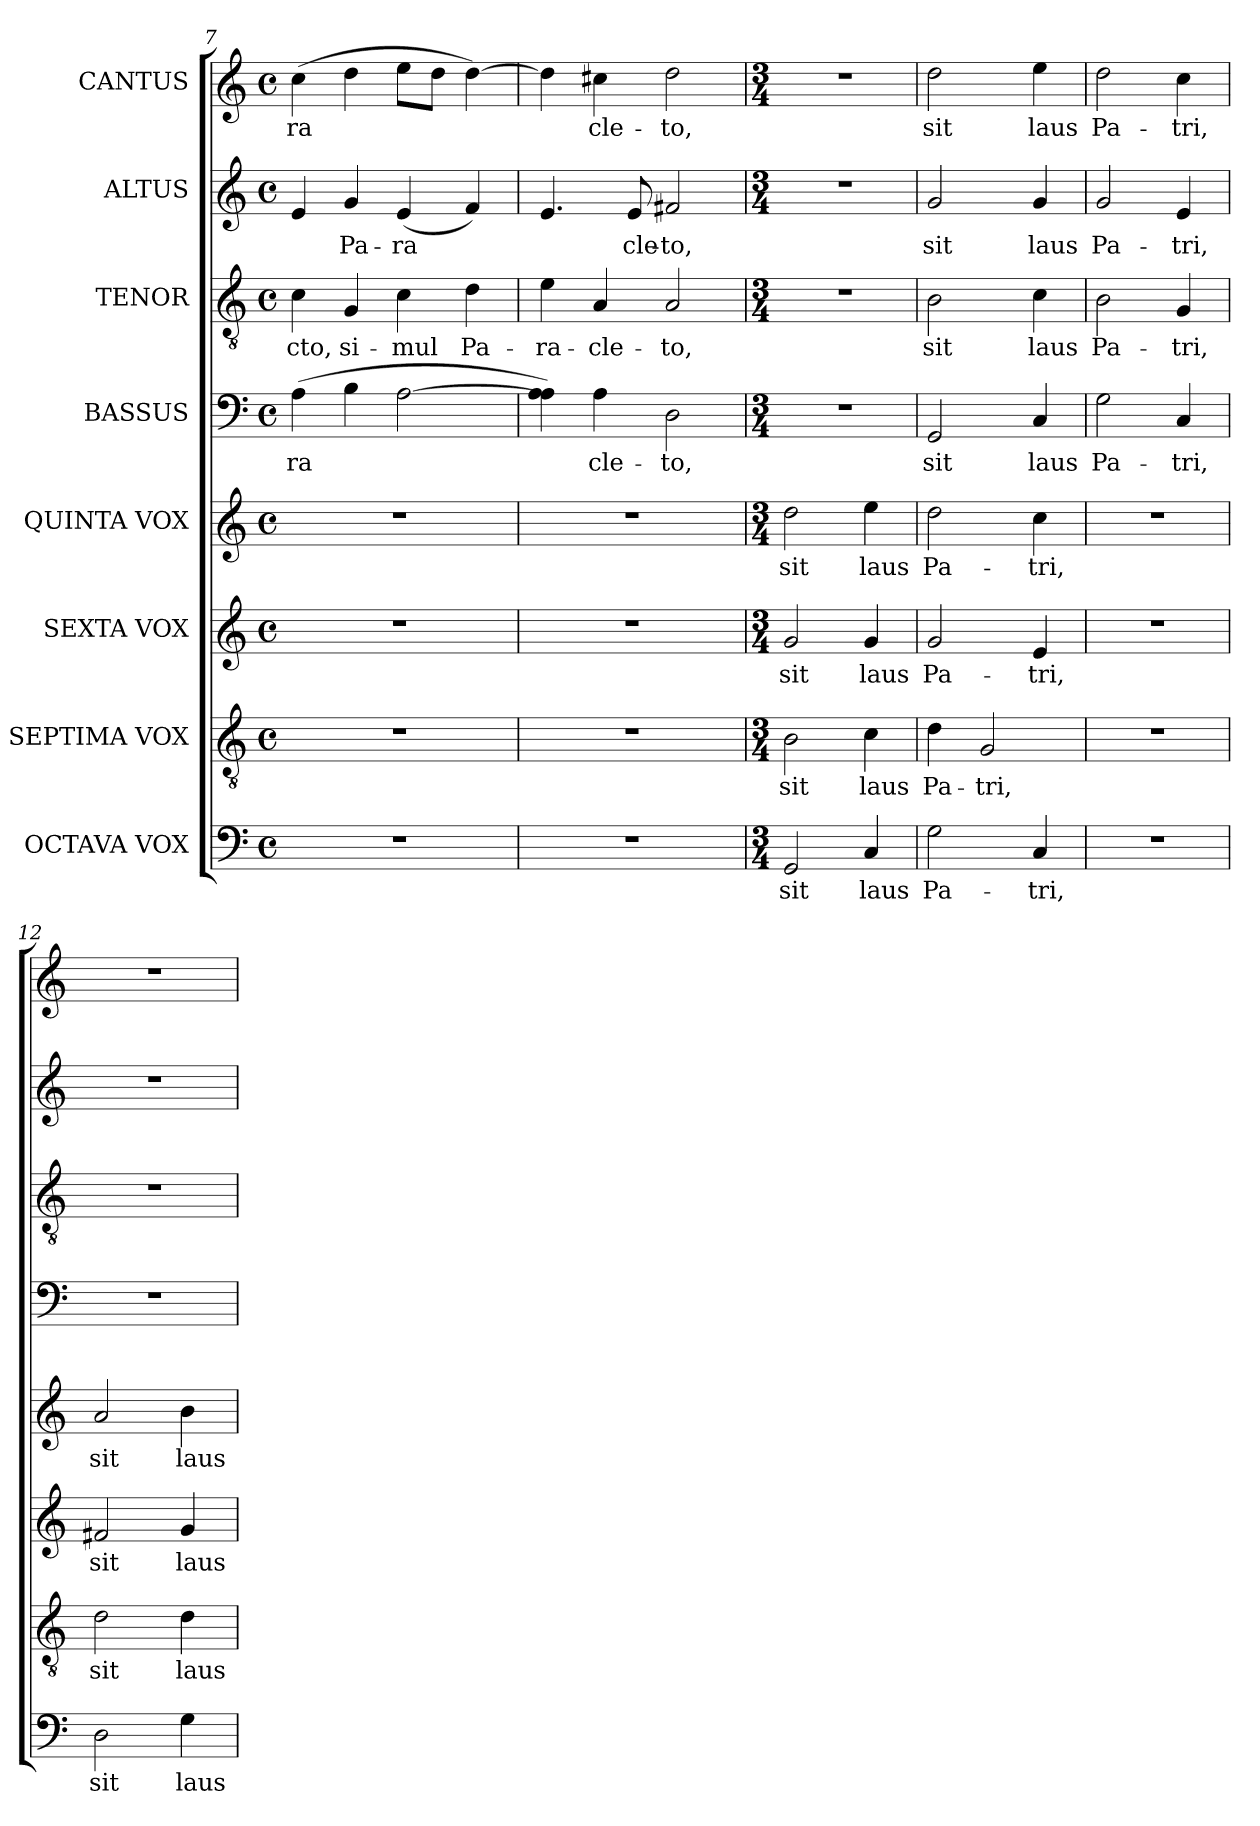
**kern	**text	**kern	**text	**kern	**text	**kern	**text	**kern	**text	**kern	**text	**kern	**text	**kern	**text
*part8	*part8	*part7	*part7	*part6	*part6	*part5	*part5	*part4	*part4	*part3	*part3	*part2	*part2	*part1	*part1
*staff8	*staff8	*staff7	*staff7	*staff6	*staff6	*staff5	*staff5	*staff4	*staff4	*staff3	*staff3	*staff2	*staff2	*staff1	*staff1
*I"OCTAVA VOX	*	*I"SEPTIMA VOX	*	*I"SEXTA VOX	*	*I"QUINTA VOX	*	*I"BASSUS	*	*I"TENOR	*	*I"ALTUS	*	*I"CANTUS	*
*clefF4	*	*clefGv2	*	*clefG2	*	*clefG2	*	*clefF4	*	*clefGv2	*	*clefG2	*	*clefG2	*
*k[]	*	*k[]	*	*k[]	*	*k[]	*	*k[]	*	*k[]	*	*k[]	*	*k[]	*
*C:	*	*C:	*	*C:	*	*C:	*	*C:	*	*C:	*	*C:	*	*C:	*
*M4/4	*	*M4/4	*	*M4/4	*	*M4/4	*	*M4/4	*	*M4/4	*	*M4/4	*	*M4/4	*
*met(c)	*	*met(c)	*	*met(c)	*	*met(c)	*	*met(c)	*	*met(c)	*	*met(c)	*	*met(c)	*
=7	=7	=7	=7	=7	=7	=7	=7	=7	=7	=7	=7	=7	=7	=7	=7
!	!	!	!	!	!	!	!	!	!LO:LY:b:cj	!	!LO:LY:b:cj	!	!LO:LY:b:cj	!	!LO:LY:b:cj
1r	.	1r	.	1r	.	1r	.	(>4A\	-ra-	4c\	-cto,	4e/	.	(>4cc\	-ra-
!	!	!	!	!	!	!	!	!	!LO:LY:b:cj	!	!LO:LY:b:cj	!	!LO:LY:b:cj	!	!LO:LY:b:cj
.	.	.	.	.	.	.	.	4B\	--	4G/	si-	4g/	Pa-	4dd\	--
!	!	!	!	!	!	!	!	!	!LO:LY:b:cj	!	!LO:LY:b:cj	!	!LO:LY:b:cj	!	!LO:LY:b:cj
.	.	.	.	.	.	.	.	[>2A\	--	4c\	-mul	(<4e/	-ra-	8ee\L	--
!	!	!	!	!	!	!	!	!	!	!	!	!	!	!	!LO:LY:b:cj
.	.	.	.	.	.	.	.	.	.	.	.	.	.	8dd\J	--
!	!	!	!	!	!	!	!	!	!	!	!LO:LY:b:cj	!	!LO:LY:b:cj	!	!LO:LY:b:cj
.	.	.	.	.	.	.	.	.	.	4d\	Pa-	4f/)	--	[>4dd\)	--
!!LO:PB:g=z
=8	=8	=8	=8	=8	=8	=8	=8	=8	=8	=8	=8	=8	=8	=8	=8
!	!	!	!	!	!	!	!	!	!LO:LY:b:cj	!	!LO:LY:b:cj	!	!LO:LY:b:cj	!	!LO:LY:b:cj
1r	.	1r	.	1r	.	1r	.	4A\ 4A\])	--	4e\	-ra-	4.e/	--	4dd\]	--
!	!	!	!	!	!	!	!	!	!LO:LY:b:cj	!	!LO:LY:b:cj	!	!	!	!LO:LY:b:cj
.	.	.	.	.	.	.	.	4A\	-cle-	4A/	-cle-	.	.	4cc#X\	-cle-
!	!	!	!	!	!	!	!	!	!	!	!	!	!LO:LY:b:cj	!	!
.	.	.	.	.	.	.	.	.	.	.	.	8e/	-cle-	.	.
!	!	!	!	!	!	!	!	!	!LO:LY:b:cj	!	!LO:LY:b:cj	!	!LO:LY:b:cj	!	!LO:LY:b:cj
.	.	.	.	.	.	.	.	2D\	-to,	2A/	-to,	2f#X/	-to,	2dd\	-to,
=9	=9	=9	=9	=9	=9	=9	=9	=9	=9	=9	=9	=9	=9	=9	=9
*M3/4	*	*M3/4	*	*M3/4	*	*M3/4	*	*M3/4	*	*M3/4	*	*M3/4	*	*M3/4	*
!	!LO:LY:b:cj	!	!LO:LY:b:cj	!	!LO:LY:b:rj	!	!LO:LY:b:cj	!	!	!	!	!	!	!	!
2GG/	sit	2B\	sit	2g/	sit	2dd\	sit	2.r	.	2.r	.	2.r	.	2.r	.
!	!LO:LY:b:cj	!	!LO:LY:b:cj	!	!LO:LY:b:rj	!	!LO:LY:b:cj	!	!	!	!	!	!	!	!
4C/	laus	4c\	laus	4g/	laus	4ee\	laus	.	.	.	.	.	.	.	.
=10	=10	=10	=10	=10	=10	=10	=10	=10	=10	=10	=10	=10	=10	=10	=10
!	!LO:LY:b:cj	!	!LO:LY:b:cj	!	!LO:LY:b:rj	!	!LO:LY:b:cj	!	!LO:LY:b:cj	!	!LO:LY:b:cj	!	!LO:LY:b:cj	!	!LO:LY:b:cj
2G\	Pa-	4d\	Pa-	2g/	Pa-	2dd\	Pa-	2GG/	sit	2B\	sit	2g/	sit	2dd\	sit
!	!	!	!LO:LY:b:cj	!	!	!	!	!	!	!	!	!	!	!	!
.	.	2G/	-tri,	.	.	.	.	.	.	.	.	.	.	.	.
!	!LO:LY:b:cj	!	!	!	!LO:LY:b:rj	!	!LO:LY:b:cj	!	!LO:LY:b:cj	!	!LO:LY:b:cj	!	!LO:LY:b:cj	!	!LO:LY:b:cj
4C/	-tri,	.	.	4e/	-tri,	4cc\	-tri,	4C/	laus	4c\	laus	4g/	laus	4ee\	laus
=11	=11	=11	=11	=11	=11	=11	=11	=11	=11	=11	=11	=11	=11	=11	=11
!	!	!	!	!	!	!	!	!	!LO:LY:b:cj	!	!LO:LY:b:cj	!	!LO:LY:b:cj	!	!LO:LY:b:cj
2.r	.	2.r	.	2.r	.	2.r	.	2G\	Pa-	2B\	Pa-	2g/	Pa-	2dd\	Pa-
!	!	!	!	!	!	!	!	!	!LO:LY:b:cj	!	!LO:LY:b:cj	!	!LO:LY:b:cj	!	!LO:LY:b:cj
.	.	.	.	.	.	.	.	4C/	-tri,	4G/	-tri,	4e/	-tri,	4cc\	-tri,
=12	=12	=12	=12	=12	=12	=12	=12	=12	=12	=12	=12	=12	=12	=12	=12
!	!LO:LY:b:cj	!	!LO:LY:b:cj	!	!LO:LY:b:rj	!	!LO:LY:b:cj	!	!	!	!	!	!	!	!
2D\	sit	2d\	sit	2f#X/	sit	2a/	sit	2.r	.	2.r	.	2.r	.	2.r	.
!	!LO:LY:b:cj	!	!LO:LY:b:cj	!	!LO:LY:b:rj	!	!LO:LY:b:cj	!	!	!	!	!	!	!	!
4G\	laus	4d\	laus	4g/	laus	4b\	laus	.	.	.	.	.	.	.	.
=	=	=	=	=	=	=	=	=	=	=	=	=	=	=	=
*-	*-	*-	*-	*-	*-	*-	*-	*-	*-	*-	*-	*-	*-	*-	*-
